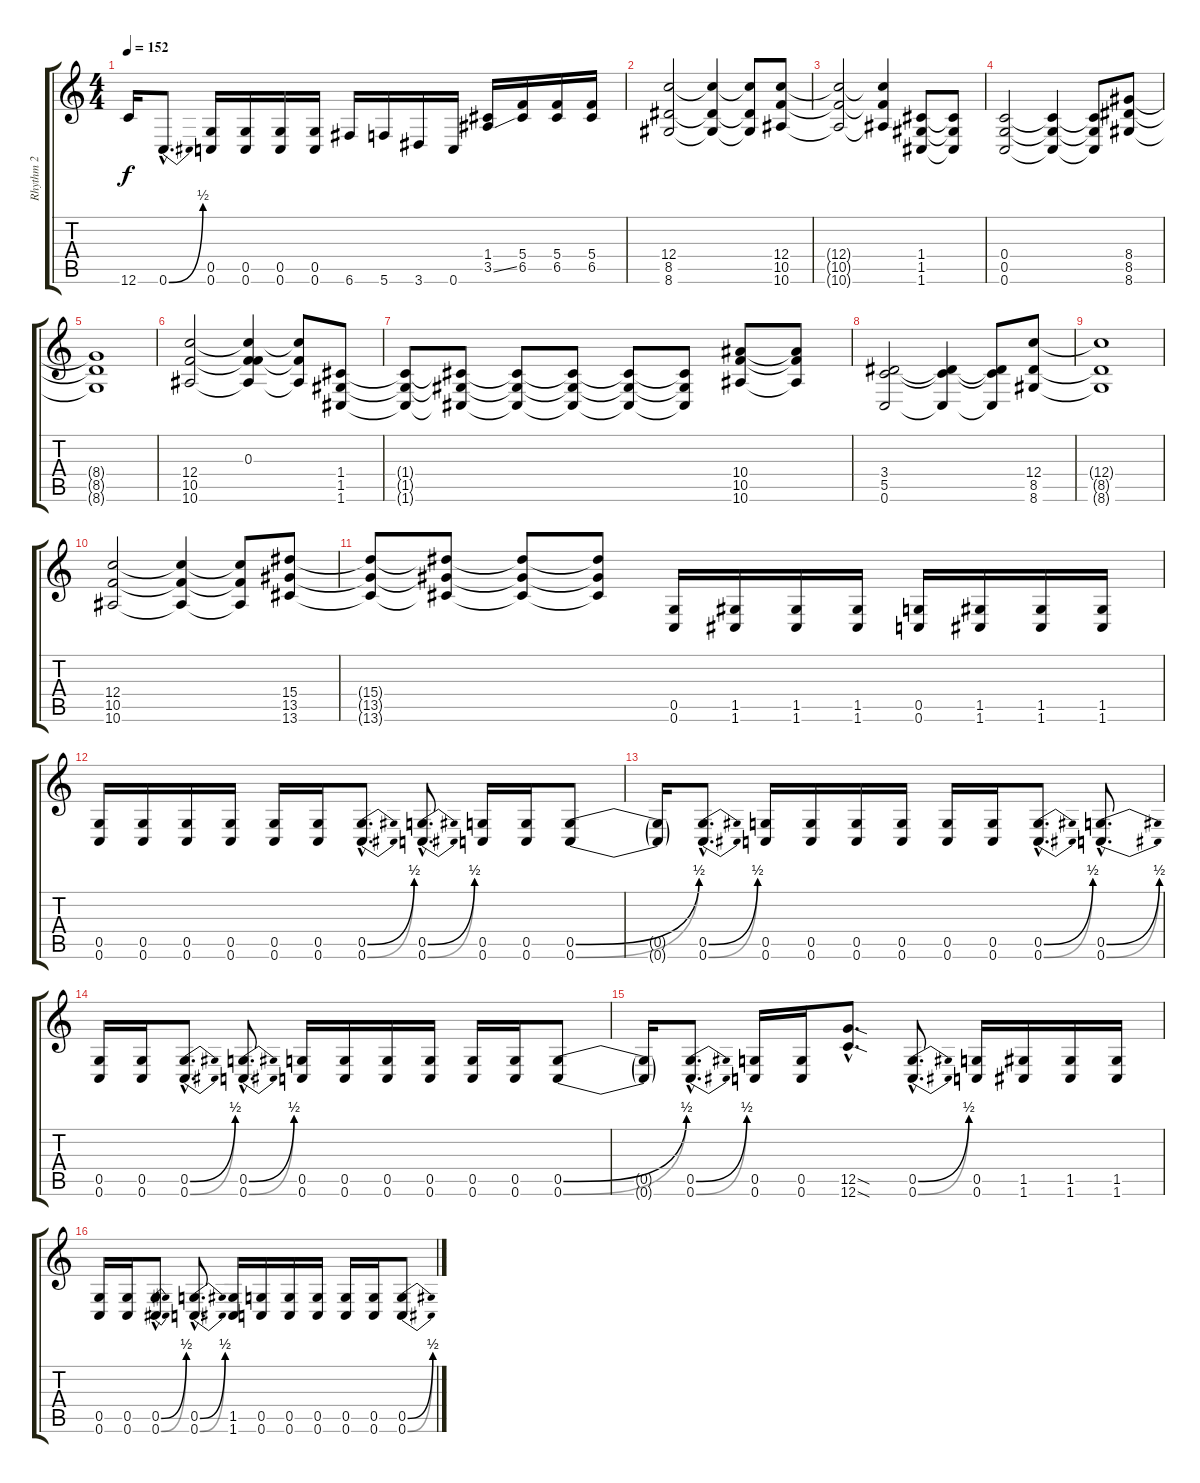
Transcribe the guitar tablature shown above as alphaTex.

\track ("Rhythm 2" "Rhythm 2") {instrument distortionguitar}
\staff {score tabs}
\tuning (D4 A3 F3 C3 G2 C2) {hide}
\ts (4 4)
\tempo 152
\clef g2
\ks c
12.6{t}.16{dy f} 0.6{be (bend 0 0 60 2) hac}.8{d} (0.5 0.6).16 (0.5 0.6).16 (0.5 0.6).16 (0.5 0.6).16 6.6.16 5.6.16 3.6.16 0.6.16 (1.4 3.5{ss}).16 (5.4 6.5).16 (5.4 6.5).16 (5.4 6.5).16 |
(12.4 8.5 8.6).2 (12.4{t} 8.5{t} 8.6{t}).4 (12.4{t} 8.5{t} 8.6{t}).8 (12.4 10.5 10.6).8 |
(12.4{t} 10.5{t} 10.6{t}).2 (12.4{t} 10.5{t} 10.6{t}).4 (1.4 1.5 1.6).8 (1.4{t} 1.5{t} 1.6{t}).8 |
(0.4 0.5 0.6).2 (0.4{t} 0.5{t} 0.6{t}).4 (0.4{t} 0.5{t} 0.6{t}).8 (8.4 8.5 8.6).8 |
(8.4{t} 8.5{t} 8.6{t}).1 |
(12.4 10.5 10.6).2 (0.3 12.4{t} 10.5{t} 10.6{t}).4 (12.4{t} 10.5{t} 10.6{t}).8 (1.4 1.5 1.6).8 |
(1.4{t} 1.5{t} 1.6{t}).8 (1.4{t} 1.5{t} 1.6{t}).8 (1.4{t} 1.5{t} 1.6{t}).8 (1.4{t} 1.5{t} 1.6{t}).8 (1.4{t} 1.5{t} 1.6{t}).8 (1.4{t} 1.5{t} 1.6{t}).8 (10.4 10.5 10.6).8 (10.4{t} 10.5{t} 10.6{t}).8 |
(3.4 5.5 0.6).2 (3.4{t} 5.5{t} 0.6{t}).4 (3.4{t} 5.5{t} 0.6{t}).8 (12.4 8.5 8.6).8 |
(12.4{t} 8.5{t} 8.6{t}).1 |
(12.4 10.5 10.6).2 (12.4{t} 10.5{t} 10.6{t}).4 (12.4{t} 10.5{t} 10.6{t}).8 (15.4 13.5 13.6).8 |
(15.4{t} 13.5{t} 13.6{t}).8 (15.4{t} 13.5{t} 13.6{t}).8 (15.4{t} 13.5{t} 13.6{t}).8 (15.4{t} 13.5{t} 13.6{t}).8 (0.5 0.6).16 (1.5 1.6).16 (1.5 1.6).16 (1.5 1.6).16 (0.5 0.6).16 (1.5 1.6).16 (1.5 1.6).16 (1.5 1.6).16 |
(0.5 0.6).16 (0.5 0.6).16 (0.5 0.6).16 (0.5 0.6).16 (0.5 0.6).16 (0.5 0.6).16 (0.5{be (bend 0 0 60 2) hac} 0.6{be (bend 0 0 60 2) hac}).8{d} (0.5{be (bend 0 0 60 2) hac} 0.6{be (bend 0 0 60 2) hac}).8{d} (0.5 0.6).16 (0.5 0.6).16 (0.5{be (bend 0 0 60 2)} 0.6{be (bend 0 0 60 2)}).8 |
(0.5{t} 0.6{t}).16 (0.5{be (bend 0 0 60 2) hac} 0.6{be (bend 0 0 60 2) hac}).8{d} (0.5 0.6).16 (0.5 0.6).16 (0.5 0.6).16 (0.5 0.6).16 (0.5 0.6).16 (0.5 0.6).16 (0.5{be (bend 0 0 60 2) hac} 0.6{be (bend 0 0 60 2) hac}).8{d} (0.5{be (bend 0 0 60 2) hac} 0.6{be (bend 0 0 60 2) hac}).8{d} |
(0.5 0.6).16 (0.5 0.6).16 (0.5{be (bend 0 0 60 2) hac} 0.6{be (bend 0 0 60 2) hac}).8{d} (0.5{be (bend 0 0 60 2) hac} 0.6{be (bend 0 0 60 2) hac}).8{d} (0.5 0.6).16 (0.5 0.6).16 (0.5 0.6).16 (0.5 0.6).16 (0.5 0.6).16 (0.5 0.6).16 (0.5{be (bend 0 0 60 2)} 0.6{be (bend 0 0 60 2)}).8 |
(0.5{t} 0.6{t}).16 (0.5{be (bend 0 0 60 2) hac} 0.6{be (bend 0 0 60 2) hac}).8{d} (0.5 0.6).16 (0.5 0.6).16 (12.5{sod hac} 12.6{sod hac}).8{d} (0.5{be (bend 0 0 60 2) hac} 0.6{be (bend 0 0 60 2) hac}).8{d} (0.5 0.6).16 (1.5 1.6).16 (1.5 1.6).16 (1.5 1.6).16 |
(0.5 0.6).16 (0.5 0.6).16 (0.5{be (bend 0 0 60 2) hac} 0.6{be (bend 0 0 60 2) hac}).8{d} (0.5{be (bend 0 0 60 2) hac} 0.6{be (bend 0 0 60 2) hac}).8{d} (1.5 1.6).16 (0.5 0.6).16 (0.5 0.6).16 (0.5 0.6).16 (0.5 0.6).16 (0.5 0.6).16 (0.5{be (bend 0 0 60 2)} 0.6{be (bend 0 0 60 2)}).8
